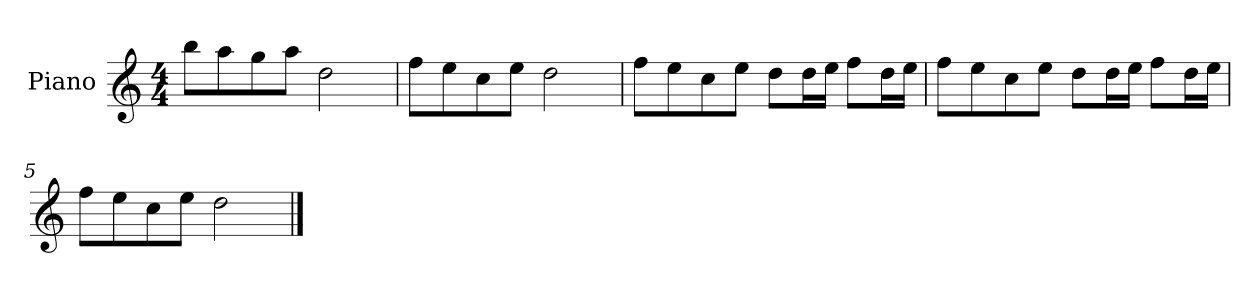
**kern
*part1
*staff1
*I"Piano
*I'P-no
*clefG2
*k[]
*M4/4
*MM90
=1
8bb\L
8aa\
8gg\
8aa\J
2dd\
=2
8ff\L
8ee\
8cc\
8ee\J
2dd\
=3
8ff\L
8ee\
8cc\
8ee\J
8dd\L
16dd\L
16ee\JJ
8ff\L
16dd\L
16ee\JJ
=4
8ff\L
8ee\
8cc\
8ee\J
8dd\L
16dd\L
16ee\JJ
8ff\L
16dd\L
16ee\JJ
=5
8ff\L
8ee\
8cc\
8ee\J
2dd\
==
*-
